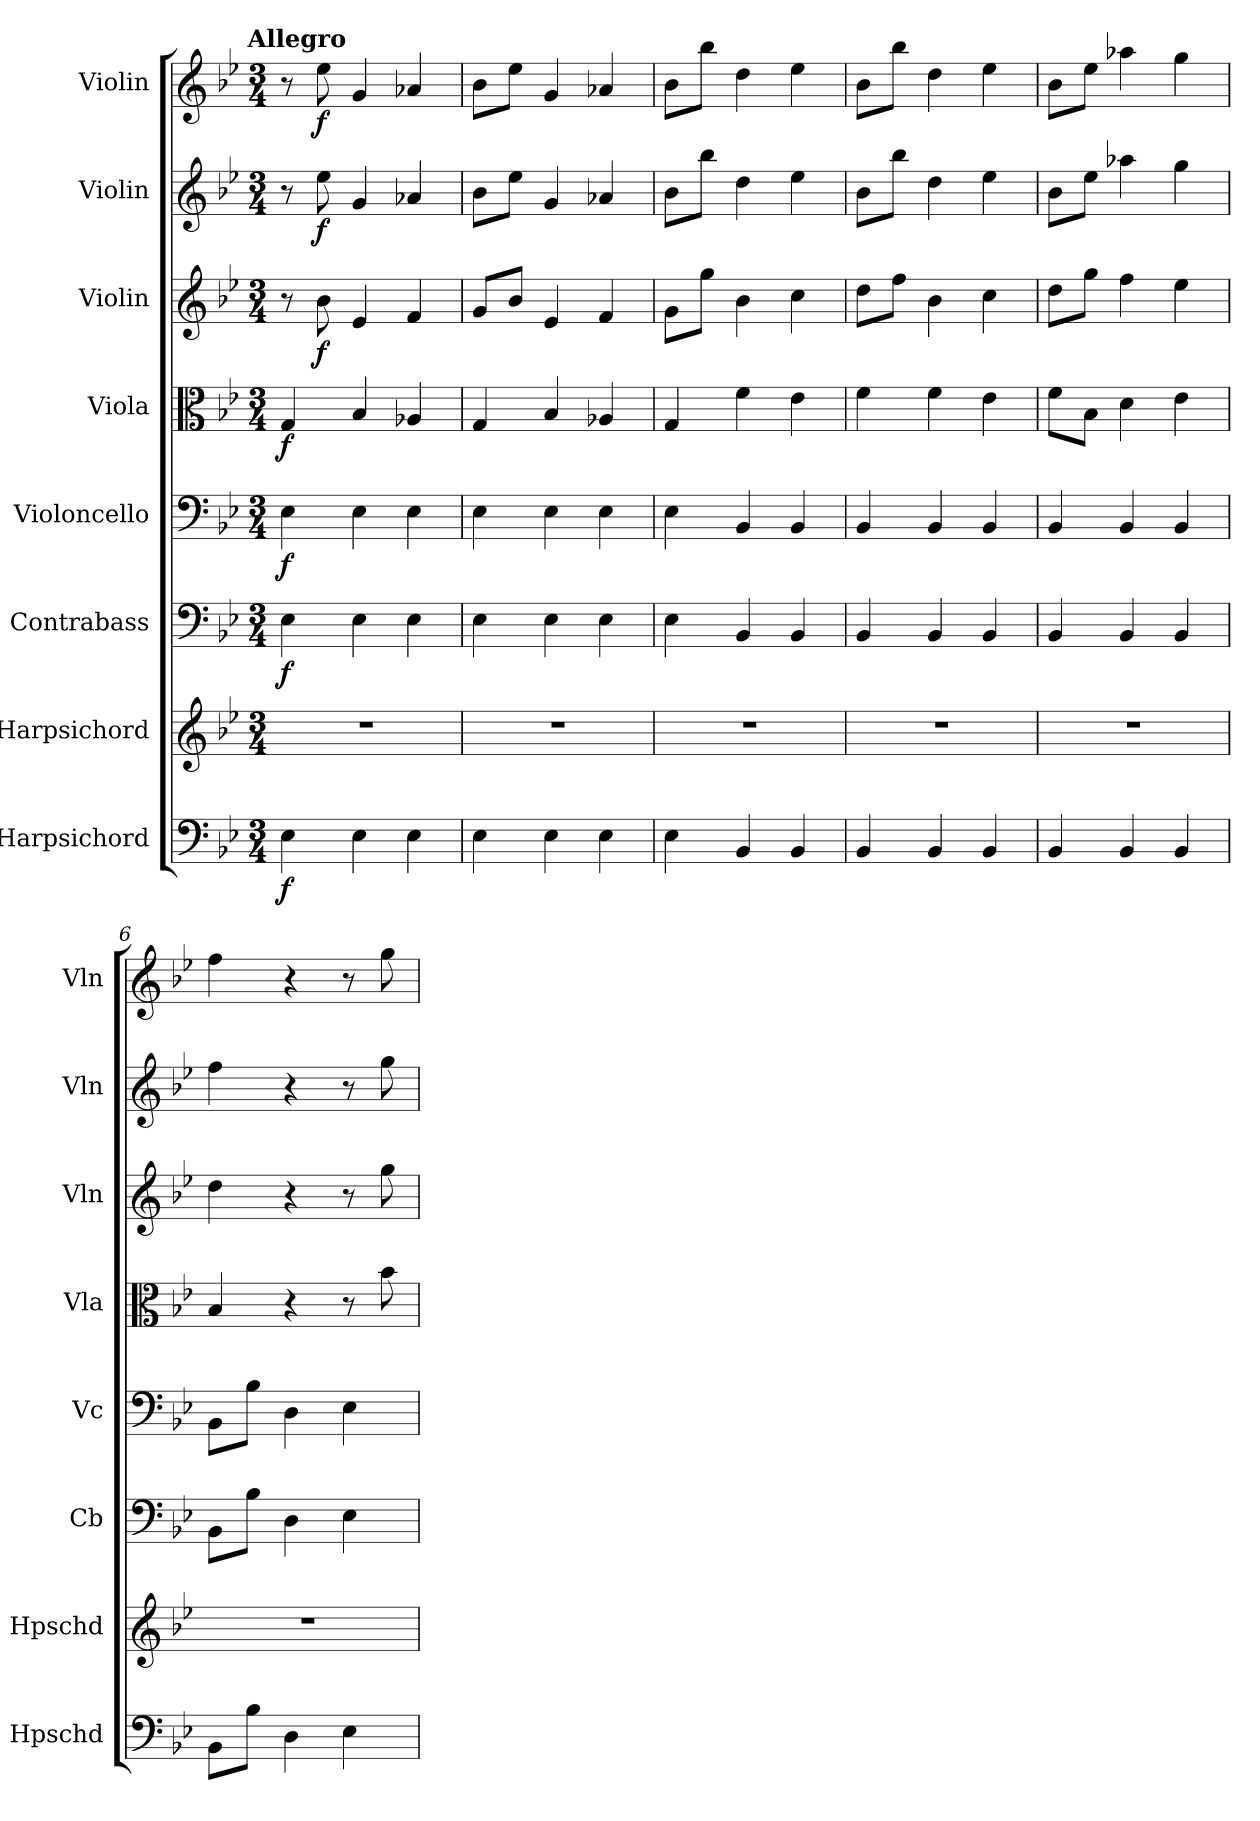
**kern	**dynam	**kern	**kern	**dynam	**kern	**dynam	**kern	**dynam	**kern	**dynam	**kern	**dynam	**kern	**dynam
*part8	*part8	*part7	*part6	*part6	*part5	*part5	*part4	*part4	*part3	*part3	*part2	*part2	*part1	*part1
*staff8	*staff8	*staff7	*staff6	*staff6	*staff5	*staff5	*staff4	*staff4	*staff3	*staff3	*staff2	*staff2	*staff1	*staff1
*I"Harpsichord	*	*I"Harpsichord	*I"Contrabass	*	*I"Violoncello	*	*I"Viola	*	*I"Violin	*	*I"Violin	*	*I"Violin	*
*I'Hpschd	*	*I'Hpschd	*I'Cb	*	*I'Vc	*	*I'Vla	*	*I'Vln	*	*I'Vln	*	*I'Vln	*
*clefF4	*	*clefG2	*clefF4	*	*clefF4	*	*clefC3	*	*clefG2	*	*clefG2	*	*clefG2	*
*k[b-e-]	*	*k[b-e-]	*k[b-e-]	*	*k[b-e-]	*	*k[b-e-]	*	*k[b-e-]	*	*k[b-e-]	*	*k[b-e-]	*
!!LO:TX:omd:t=Allegro
*M3/4	*	*M3/4	*M3/4	*	*M3/4	*	*M3/4	*	*M3/4	*	*M3/4	*	*M3/4	*
*MM120	*	*MM120	*MM120	*	*MM120	*	*MM120	*	*MM120	*	*MM120	*	*MM120	*
=1	=1	=1	=1	=1	=1	=1	=1	=1	=1	=1	=1	=1	=1	=1
4E-\	f	2.r	4E-\	f	4E-\	f	4G/	f	8r	.	8r	.	8r	.
.	.	.	.	.	.	.	.	.	8b-\	f	8ee-\	f	8ee-\	f
4E-\	.	.	4E-\	.	4E-\	.	4B-/	.	4e-/	.	4g/	.	4g/	.
4E-\	.	.	4E-\	.	4E-\	.	4A-X/	.	4f/	.	4a-X/	.	4a-X/	.
=2	=2	=2	=2	=2	=2	=2	=2	=2	=2	=2	=2	=2	=2	=2
4E-\	.	2.r	4E-\	.	4E-\	.	4G/	.	8g/L	.	8b-\L	.	8b-\L	.
.	.	.	.	.	.	.	.	.	8b-/J	.	8ee-\J	.	8ee-\J	.
4E-\	.	.	4E-\	.	4E-\	.	4B-/	.	4e-/	.	4g/	.	4g/	.
4E-\	.	.	4E-\	.	4E-\	.	4A-X/	.	4f/	.	4a-X/	.	4a-X/	.
=3	=3	=3	=3	=3	=3	=3	=3	=3	=3	=3	=3	=3	=3	=3
4E-\	.	2.r	4E-\	.	4E-\	.	4G/	.	8g\L	.	8b-\L	.	8b-\L	.
.	.	.	.	.	.	.	.	.	8gg\J	.	8bb-\J	.	8bb-\J	.
4BB-/	.	.	4BB-/	.	4BB-/	.	4f\	.	4b-\	.	4dd\	.	4dd\	.
4BB-/	.	.	4BB-/	.	4BB-/	.	4e-\	.	4cc\	.	4ee-\	.	4ee-\	.
=4	=4	=4	=4	=4	=4	=4	=4	=4	=4	=4	=4	=4	=4	=4
4BB-/	.	2.r	4BB-/	.	4BB-/	.	4f\	.	8dd\L	.	8b-\L	.	8b-\L	.
.	.	.	.	.	.	.	.	.	8ff\J	.	8bb-\J	.	8bb-\J	.
4BB-/	.	.	4BB-/	.	4BB-/	.	4f\	.	4b-\	.	4dd\	.	4dd\	.
4BB-/	.	.	4BB-/	.	4BB-/	.	4e-\	.	4cc\	.	4ee-\	.	4ee-\	.
=5	=5	=5	=5	=5	=5	=5	=5	=5	=5	=5	=5	=5	=5	=5
4BB-/	.	2.r	4BB-/	.	4BB-/	.	8f\L	.	8dd\L	.	8b-\L	.	8b-\L	.
.	.	.	.	.	.	.	8B-\J	.	8gg\J	.	8ee-\J	.	8ee-\J	.
4BB-/	.	.	4BB-/	.	4BB-/	.	4d\	.	4ff\	.	4aa-X\	.	4aa-X\	.
4BB-/	.	.	4BB-/	.	4BB-/	.	4e-\	.	4ee-\	.	4gg\	.	4gg\	.
=6	=6	=6	=6	=6	=6	=6	=6	=6	=6	=6	=6	=6	=6	=6
8BB-\L	.	2.r	8BB-\L	.	8BB-\L	.	4B-/	.	4dd\	.	4ff\	.	4ff\	.
8B-\J	.	.	8B-\J	.	8B-\J	.	.	.	.	.	.	.	.	.
4D\	.	.	4D\	.	4D\	.	4r	.	4r	.	4r	.	4r	.
4E-\	.	.	4E-\	.	4E-\	.	8r	.	8r	.	8r	.	8r	.
.	.	.	.	.	.	.	8b-\	.	8gg\	.	8gg\	.	8gg\	.
=	=	=	=	=	=	=	=	=	=	=	=	=	=	=
*-	*-	*-	*-	*-	*-	*-	*-	*-	*-	*-	*-	*-	*-	*-
